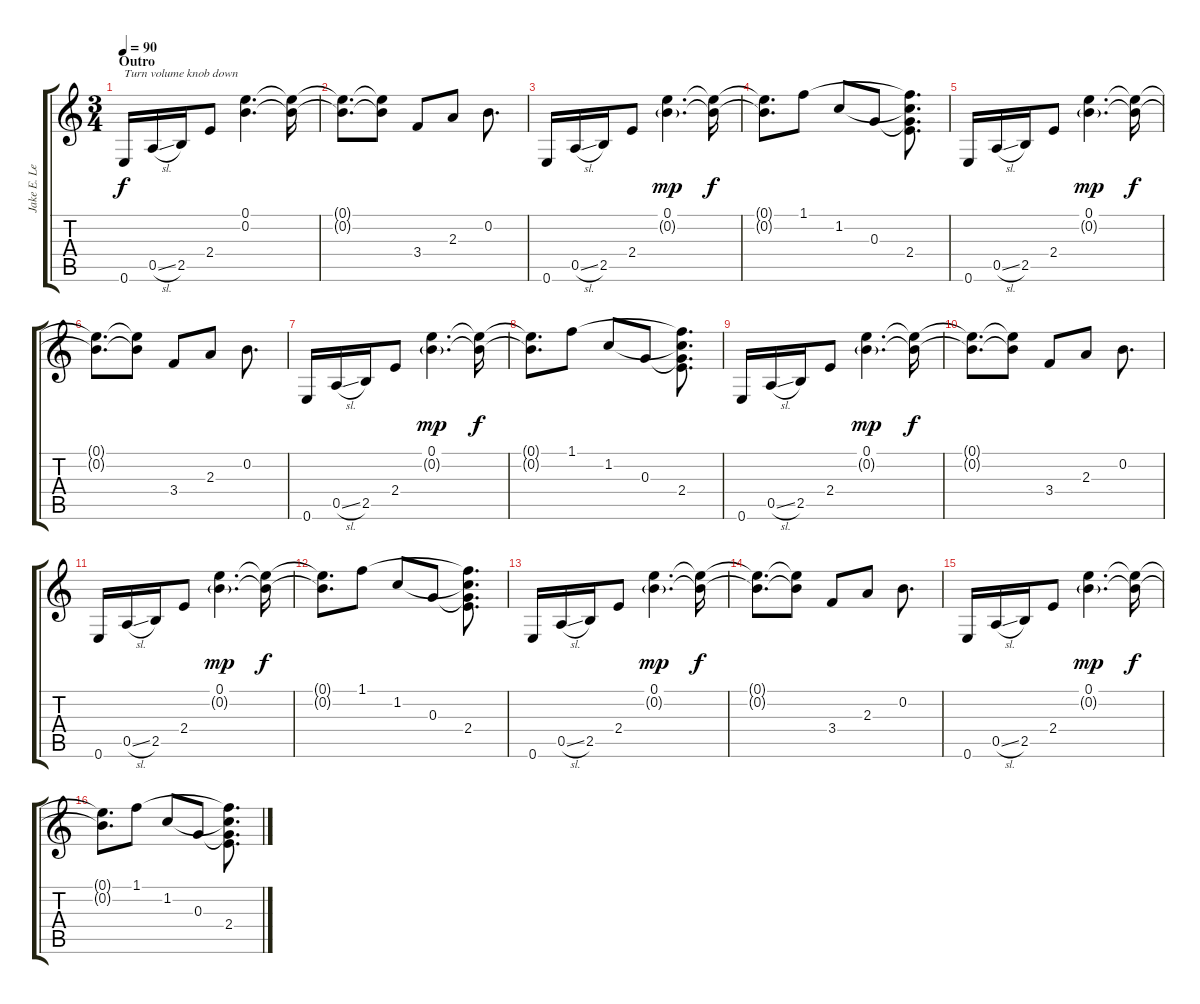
\track ("Jake E. Lee" "Jake E. Le") {instrument overdrivenguitar}
\staff {score tabs}
\tuning (E4 B3 G3 D3 A2 E2) {hide}
\ts (3 4)
\section ("" "Outro")
\tempo 90
\clef g2
\ks c
0.6.16{txt "Turn volume knob down" dy f volume 13 balance 12 instrument overdrivenguitar} 0.5{sl}.16 2.5.16 2.4.8 (0.1 0.2).4{d} (0.1{t} 0.2{t}).16 |
(0.1{t} 0.2{t}).8{d} (0.1{t} 0.2{t}).8 3.4.8 2.3.8 0.2.8{d} |
0.6.16 0.5{sl}.16 2.5.16 2.4.8 (0.1 0.2{g}).4{d dy mp} (0.1{t} 0.2{t}).16{dy f} |
(0.1{t} 0.2{t}).8{d} 1.1.8 1.2.8 0.3.8 (1.1{t} 1.2{t} 0.3{t} 2.4).8{d} |
0.6.16 0.5{sl}.16 2.5.16 2.4.8 (0.1 0.2{g}).4{d dy mp} (0.1{t} 0.2{t}).16{dy f} |
(0.1{t} 0.2{t}).8{d} (0.1{t} 0.2{t}).8 3.4.8 2.3.8 0.2.8{d} |
0.6.16 0.5{sl}.16 2.5.16 2.4.8 (0.1 0.2{g}).4{d dy mp} (0.1{t} 0.2{t}).16{dy f} |
(0.1{t} 0.2{t}).8{d} 1.1.8 1.2.8 0.3.8 (1.1{t} 1.2{t} 0.3{t} 2.4).8{d} |
0.6.16 0.5{sl}.16 2.5.16 2.4.8 (0.1 0.2{g}).4{d dy mp} (0.1{t} 0.2{t}).16{dy f} |
(0.1{t} 0.2{t}).8{d} (0.1{t} 0.2{t}).8 3.4.8 2.3.8 0.2.8{d} |
0.6.16 0.5{sl}.16 2.5.16 2.4.8 (0.1 0.2{g}).4{d dy mp} (0.1{t} 0.2{t}).16{dy f} |
(0.1{t} 0.2{t}).8{d} 1.1.8 1.2.8 0.3.8 (1.1{t} 1.2{t} 0.3{t} 2.4).8{d} |
0.6.16 0.5{sl}.16 2.5.16 2.4.8 (0.1 0.2{g}).4{d dy mp} (0.1{t} 0.2{t}).16{dy f} |
(0.1{t} 0.2{t}).8{d} (0.1{t} 0.2{t}).8 3.4.8 2.3.8 0.2.8{d} |
0.6.16 0.5{sl}.16 2.5.16 2.4.8 (0.1 0.2{g}).4{d dy mp} (0.1{t} 0.2{t}).16{dy f} |
(0.1{t} 0.2{t}).8{d} 1.1.8 1.2.8 0.3.8 (1.1{t} 1.2{t} 0.3{t} 2.4).8{d}
